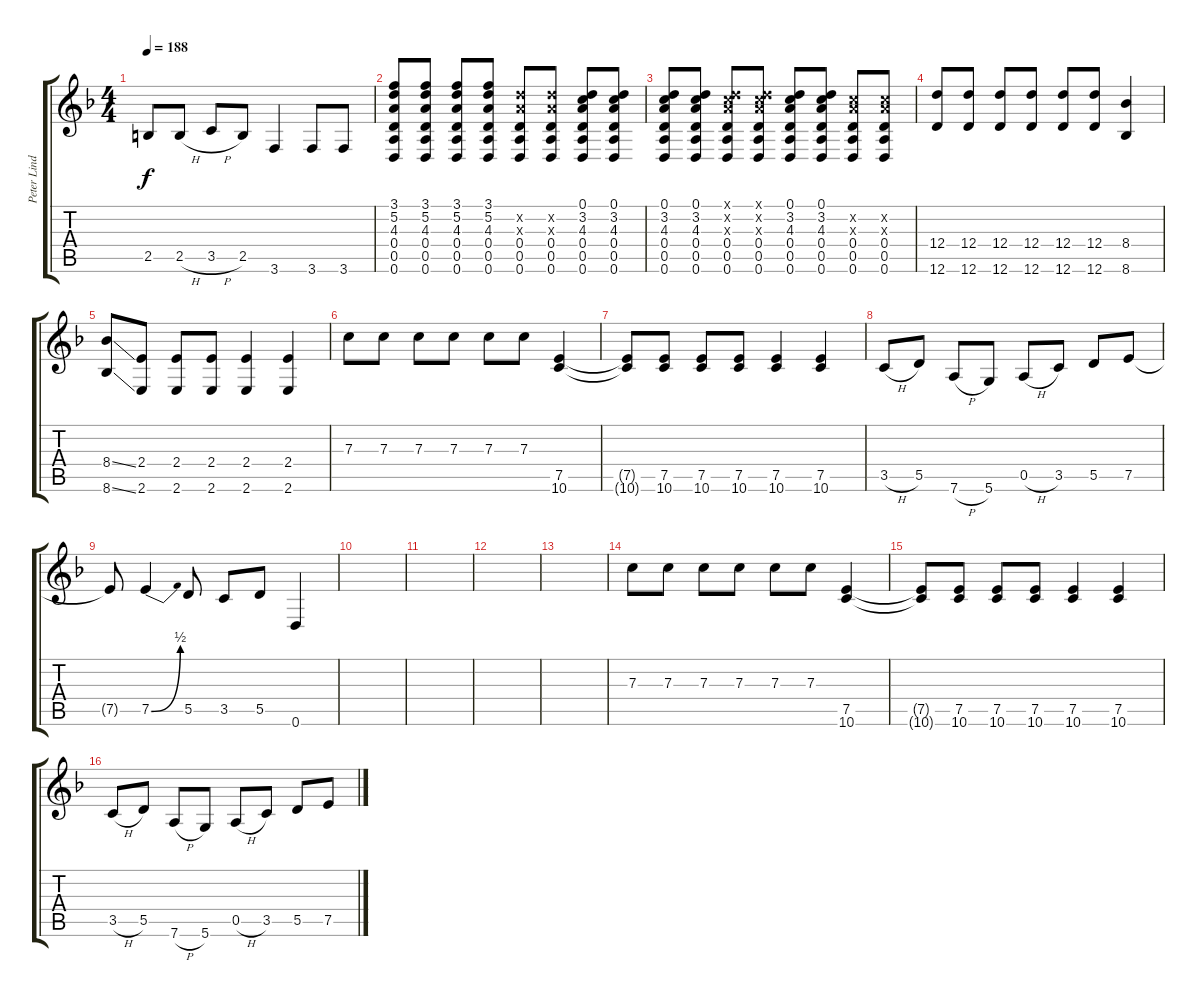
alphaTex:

\track ("Peter Lindgren" "Peter Lind") {mute instrument distortionguitar}
\staff {score tabs}
\tuning (D4 A3 F3 D3 A2 D2) {hide}
\ts (4 4)
\tempo 188
\clef g2
\ks f
2.5{t}.8{dy f} 2.5{h}.8 3.5{h}.8 2.5.8 3.6.4 3.6.8 3.6.8 |
(3.1 5.2 4.3 0.4 0.5 0.6).8 (3.1 5.2 4.3 0.4 0.5 0.6).8 (3.1 5.2 4.3 0.4 0.5 0.6).8 (3.1 5.2 4.3 0.4 0.5 0.6).8 (5.2{x} 4.3{x} 0.4 0.5 0.6).8 (5.2{x} 4.3{x} 0.4 0.5 0.6).8 (0.1 3.2 4.3 0.4 0.5 0.6).8 (0.1 3.2 4.3 0.4 0.5 0.6).8 |
(0.1 3.2 4.3 0.4 0.5 0.6).8 (0.1 3.2 4.3 0.4 0.5 0.6).8 (0.1{x} 3.2{x} 4.3{x} 0.4 0.5 0.6).8 (0.1{x} 3.2{x} 4.3{x} 0.4 0.5 0.6).8 (0.1 3.2 4.3 0.4 0.5 0.6).8 (0.1 3.2 4.3 0.4 0.5 0.6).8 (3.2{x} 4.3{x} 0.4 0.5 0.6).8 (3.2{x} 4.3{x} 0.4 0.5 0.6).8 |
(12.4 12.6).8 (12.4 12.6).8 (12.4 12.6).8 (12.4 12.6).8 (12.4 12.6).8 (12.4 12.6).8 (8.4 8.6).4 |
(8.4{ss} 8.6{ss}).8 (2.4 2.6).8 (2.4 2.6).8 (2.4 2.6).8 (2.4 2.6).4 (2.4 2.6).4 |
7.3.8 7.3.8 7.3.8 7.3.8 7.3.8 7.3.8 (7.5 10.6).4 |
(7.5{t} 10.6{t}).8 (7.5 10.6).8 (7.5 10.6).8 (7.5 10.6).8 (7.5 10.6).4 (7.5 10.6).4 |
3.5{h}.8 5.5.8 7.6{h}.8 5.6.8 0.5{h}.8 3.5.8 5.5.8 7.5.8 |
7.5{t}.8 7.5{be (bend 0 0 60 2)}.4 5.5.8 3.5.8 5.5.8 0.6.4 |
|
|
|
|
7.3.8 7.3.8 7.3.8 7.3.8 7.3.8 7.3.8 (7.5 10.6).4 |
(7.5{t} 10.6{t}).8 (7.5 10.6).8 (7.5 10.6).8 (7.5 10.6).8 (7.5 10.6).4 (7.5 10.6).4 |
3.5{h}.8 5.5.8 7.6{h}.8 5.6.8 0.5{h}.8 3.5.8 5.5.8 7.5.8
